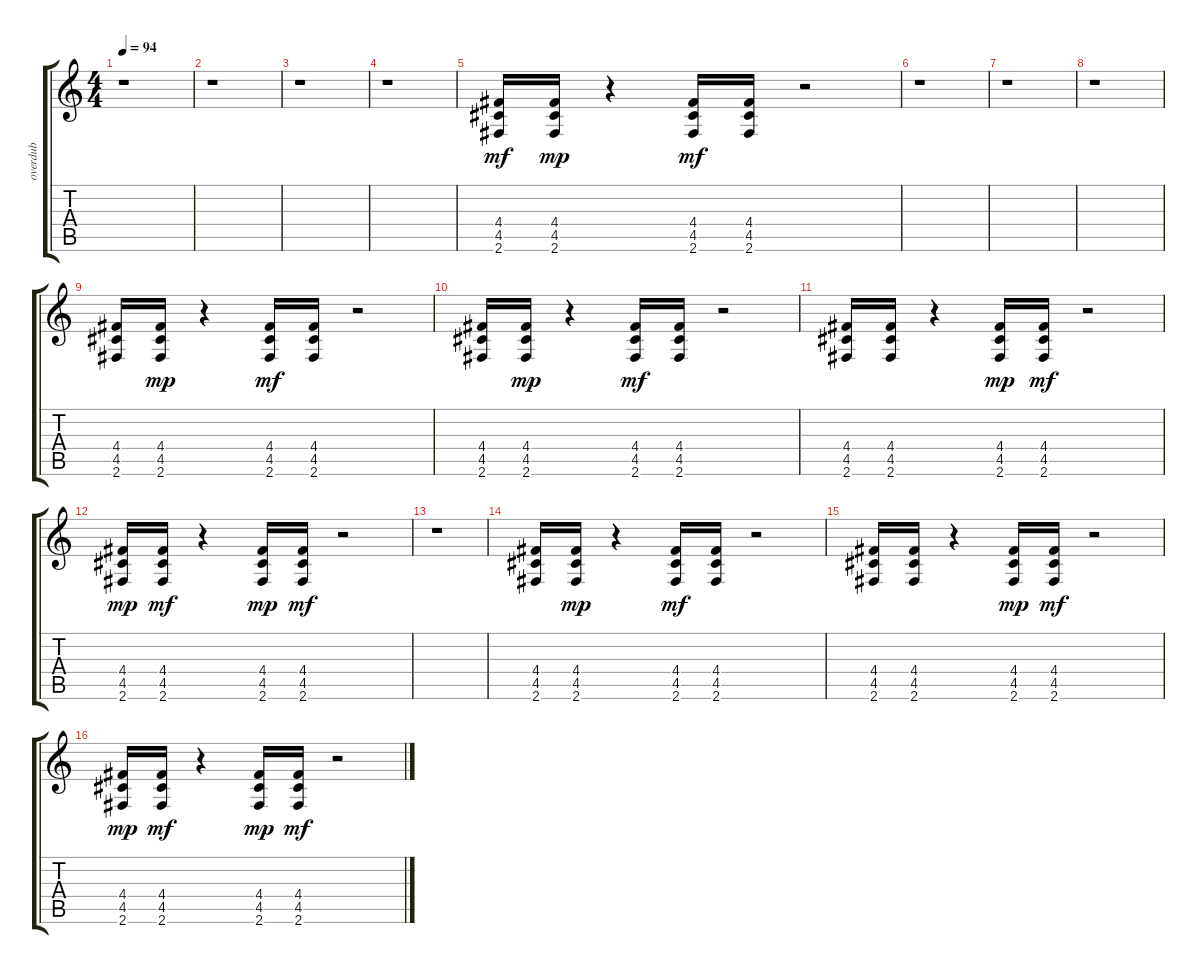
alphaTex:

\track ("overdub" "overdub") {instrument overdrivenguitar}
\staff {score tabs}
\tuning (E4 B3 G3 D3 A2 E2) {hide}
\ts (4 4)
\tempo 94
\clef g2
\ks c
r.1{dy mf} |
r.1 |
r.1 |
r.1 |
(4.4 4.5 2.6).16 (4.4 4.5 2.6).16{dy mp} r.4 (4.4 4.5 2.6).16{dy mf} (4.4 4.5 2.6).16 r.2 |
r.1 |
r.1 |
r.1 |
(4.4 4.5 2.6).16 (4.4 4.5 2.6).16{dy mp} r.4 (4.4 4.5 2.6).16{dy mf} (4.4 4.5 2.6).16 r.2 |
(4.4 4.5 2.6).16 (4.4 4.5 2.6).16{dy mp} r.4 (4.4 4.5 2.6).16{dy mf} (4.4 4.5 2.6).16 r.2 |
(4.4 4.5 2.6).16 (4.4 4.5 2.6).16 r.4 (4.4 4.5 2.6).16{dy mp} (4.4 4.5 2.6).16{dy mf} r.2 |
(4.4 4.5 2.6).16{dy mp} (4.4 4.5 2.6).16{dy mf} r.4 (4.4 4.5 2.6).16{dy mp} (4.4 4.5 2.6).16{dy mf} r.2 |
r.1 |
(4.4 4.5 2.6).16 (4.4 4.5 2.6).16{dy mp} r.4 (4.4 4.5 2.6).16{dy mf} (4.4 4.5 2.6).16 r.2 |
(4.4 4.5 2.6).16 (4.4 4.5 2.6).16 r.4 (4.4 4.5 2.6).16{dy mp} (4.4 4.5 2.6).16{dy mf} r.2 |
(4.4 4.5 2.6).16{dy mp} (4.4 4.5 2.6).16{dy mf} r.4 (4.4 4.5 2.6).16{dy mp} (4.4 4.5 2.6).16{dy mf} r.2
